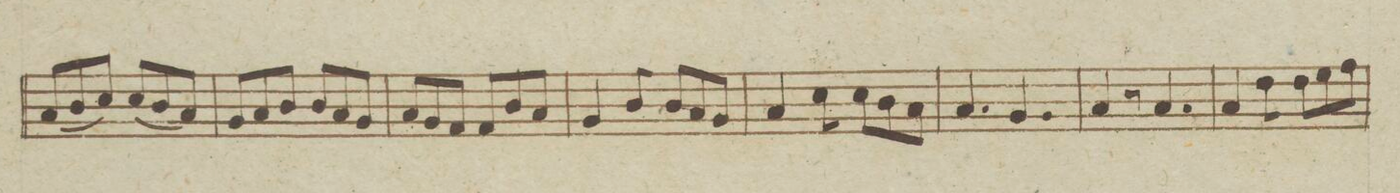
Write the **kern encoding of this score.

**kern	**dynam
*I"Viola	*
*clefC3	*
*k[b-e-]	*
*met(c)	*
*M6/8	*
(8B-/L	.
8c/	.
8d/J)	.
(8d/L	.
8c/	.
8B-/J)	.
=43	=43
8A/L	.
8B-/	.
8c/J	.
8c/L	.
8B-/	.
8A/J	.
=44	=44
8B-/L	.
8A/	.
8G/J	.
8G/L	.
8c/	.
8B-/J	.
=45	=45
4A/	.
8c/	.
8c/L	.
8B-/	.
8A/J	.
=46	=46
4B-/	.
8d\	.
8d\L	.
8c\	.
8B-\J	.
=47	=47
4.B-/	.
4.A/	.
=48	=48
4B-/	.
8r	.
4.B-/	.
=49	=49
4B-/	.
8e-\	.
8e-\L	.
8f\	.
8g\J	.
=50	=50
*-	*-
